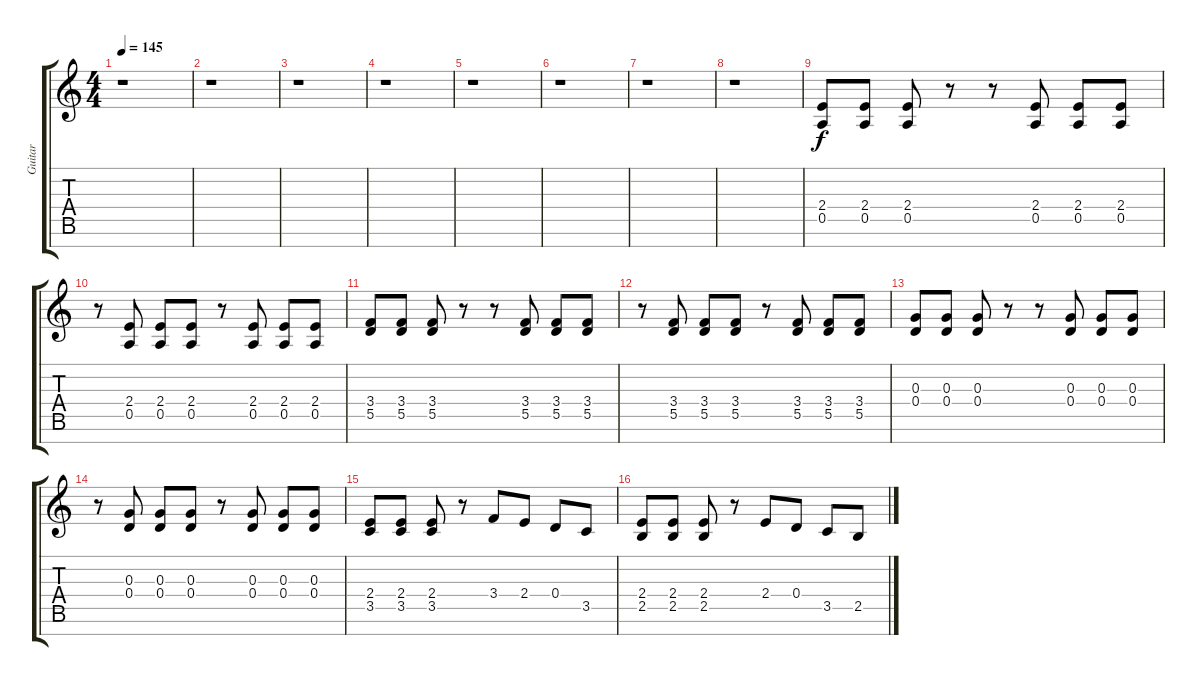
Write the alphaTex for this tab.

\track ("Guitar" "Guitar") {instrument distortionguitar}
\staff {score tabs}
\tuning (E4 B3 G3 D3 A2 E2 B1) {hide}
\ts (4 4)
\tempo 145
\clef g2
\ks c
r.1{dy f instrument distortionguitar} |
r.1 |
r.1 |
r.1 |
r.1 |
r.1 |
r.1 |
r.1 |
(2.4 0.5).8 (2.4 0.5).8 (2.4 0.5).8 r.8 r.8 (2.4 0.5).8 (2.4 0.5).8 (2.4 0.5).8 |
r.8 (2.4 0.5).8 (2.4 0.5).8 (2.4 0.5).8 r.8 (2.4 0.5).8 (2.4 0.5).8 (2.4 0.5).8 |
(3.4 5.5).8 (3.4 5.5).8 (3.4 5.5).8 r.8 r.8 (3.4 5.5).8 (3.4 5.5).8 (3.4 5.5).8 |
r.8 (3.4 5.5).8 (3.4 5.5).8 (3.4 5.5).8 r.8 (3.4 5.5).8 (3.4 5.5).8 (3.4 5.5).8 |
(0.3 0.4).8 (0.3 0.4).8 (0.3 0.4).8 r.8 r.8 (0.3 0.4).8 (0.3 0.4).8 (0.3 0.4).8 |
r.8 (0.3 0.4).8 (0.3 0.4).8 (0.3 0.4).8 r.8 (0.3 0.4).8 (0.3 0.4).8 (0.3 0.4).8 |
(2.4 3.5).8 (2.4 3.5).8 (2.4 3.5).8 r.8 3.4.8 2.4.8 0.4.8 3.5.8 |
(2.4 2.5).8 (2.4 2.5).8 (2.4 2.5).8 r.8 2.4.8 0.4.8 3.5.8 2.5.8
